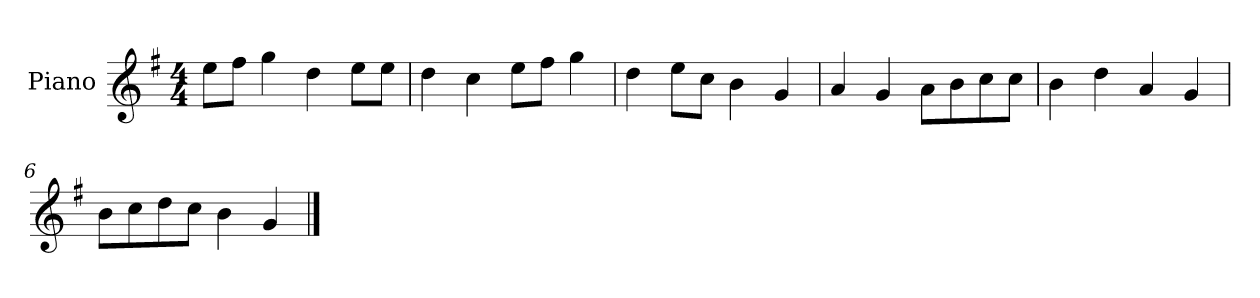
**kern
*part1
*staff1
*I"Piano
*I'P-no
*clefG2
*k[f#]
*M4/4
*MM90
=1
8ee\L
8ff#\J
4gg\
4dd\
8ee\L
8ee\J
=2
4dd\
4cc\
8ee\L
8ff#\J
4gg\
=3
4dd\
8ee\L
8cc\J
4b\
4g/
=4
4a/
4g/
8a\L
8b\
8cc\
8cc\J
=5
4b\
4dd\
4a/
4g/
=6
8b\L
8cc\
8dd\
8cc\J
4b\
4g/
==
*-
